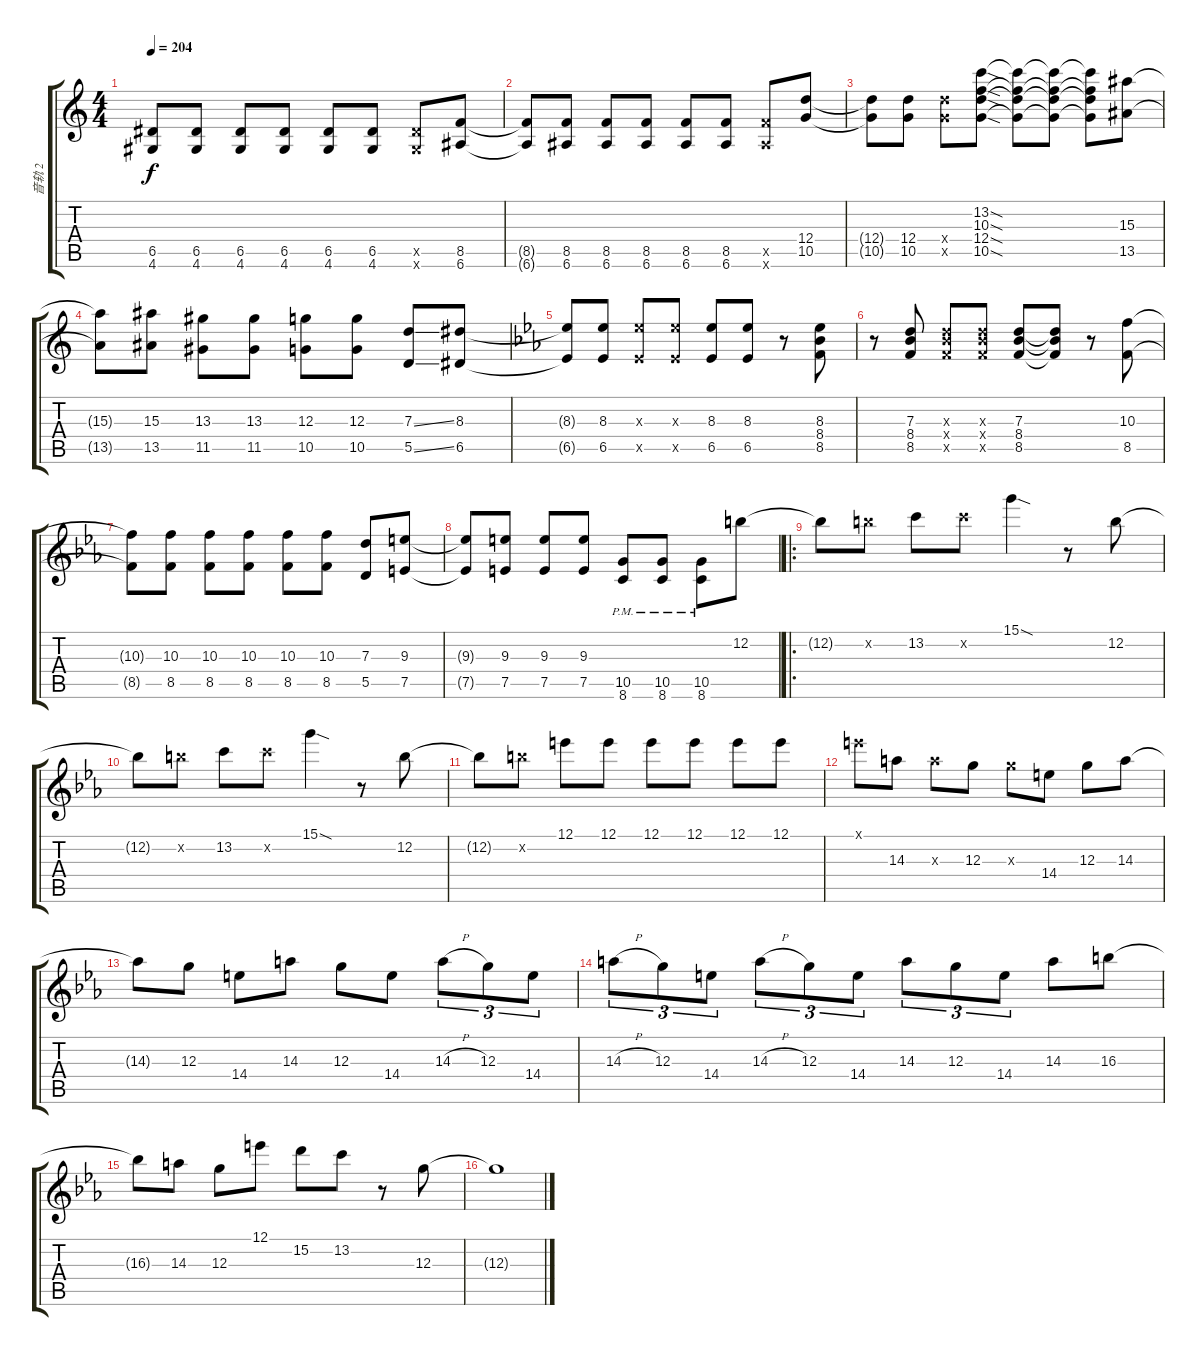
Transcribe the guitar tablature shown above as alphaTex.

\track ("音轨 2" "音轨 2") {instrument overdrivenguitar}
\staff {score tabs}
\tuning (E4 B3 G3 D3 A2 E2) {hide}
\ts (4 4)
\tempo 204
\clef g2
\ks c
(6.5{t} 4.6{t}).8{dy f} (6.5 4.6).8 (6.5 4.6).8 (6.5 4.6).8 (6.5 4.6).8 (6.5 4.6).8 (6.5{x} 4.6{x}).8 (8.5 6.6).8 |
(8.5{t} 6.6{t}).8 (8.5 6.6).8 (8.5 6.6).8 (8.5 6.6).8 (8.5 6.6).8 (8.5 6.6).8 (8.5{x} 6.6{x}).8 (12.4 10.5).8 |
(12.4{t} 10.5{t}).8 (12.4 10.5).8 (12.4{x} 10.5{x}).8 (13.2{sod} 10.3{sod} 12.4{sod} 10.5{sod}).8 (13.2{t} 10.3{t} 12.4{t} 10.5{t}).8 (13.2{t} 10.3{t} 12.4{t} 10.5{t}).8 (13.2{t} 10.3{t} 12.4{t} 10.5{t}).8 (15.3 13.5).8 |
(15.3{t} 13.5{t}).8 (15.3 13.5).8 (13.3 11.5).8 (13.3 11.5).8 (12.3 10.5).8 (12.3 10.5).8 (7.3{ss} 5.5{ss}).8 (8.3 6.5).8 |
\ks eb
(8.3{t} 6.5{t}).8 (8.3 6.5).8 (8.3{x} 6.5{x}).8 (8.3{x} 6.5{x}).8 (8.3 6.5).8 (8.3 6.5).8 r.8 (8.3 8.4 8.5).8 |
r.8 (7.3 8.4 8.5).8 (7.3{x} 8.4{x} 8.5{x}).8 (7.3{x} 8.4{x} 8.5{x}).8 (7.3 8.4 8.5).8 (7.3{t} 8.4{t} 8.5{t}).8 r.8 (10.3 8.5).8 |
(10.3{t} 8.5{t}).8 (10.3 8.5).8 (10.3 8.5).8 (10.3 8.5).8 (10.3 8.5).8 (10.3 8.5).8 (7.3 5.5).8 (9.3 7.5).8 |
(9.3{t} 7.5{t}).8 (9.3 7.5).8 (9.3 7.5).8 (9.3 7.5).8 (10.5{pm} 8.6{pm}).8 (10.5{pm} 8.6{pm}).8 (10.5{pm} 8.6{pm}).8 12.2.8 |
\ro
12.2{t}.8 12.2{x}.8 13.2.8 13.2{x}.8 15.1{sod}.4 r.8 12.2.8 |
12.2{t}.8 12.2{x}.8 13.2.8 13.2{x}.8 15.1{sod}.4 r.8 12.2.8 |
12.2{t}.8 12.2{x}.8 12.1.8 12.1.8 12.1.8 12.1.8 12.1.8 12.1.8 |
12.1{x}.8 14.3.8 14.3{x}.8 12.3.8 12.3{x}.8 14.4.8 12.3.8 14.3.8 |
14.3{t}.8 12.3.8 14.4.8 14.3.8 12.3.8 14.4.8 14.3{h}.8{tu (3 2)} 12.3.8{tu (3 2)} 14.4.8{tu (3 2)} |
14.3{h}.8{tu (3 2)} 12.3.8{tu (3 2)} 14.4.8{tu (3 2)} 14.3{h}.8{tu (3 2)} 12.3.8{tu (3 2)} 14.4.8{tu (3 2)} 14.3.8{tu (3 2)} 12.3.8{tu (3 2)} 14.4.8{tu (3 2)} 14.3.8 16.3.8 |
16.3{t}.8 14.3.8 12.3.8 12.1.8 15.2.8 13.2.8 r.8 12.3.8 |
12.3{t}.1
